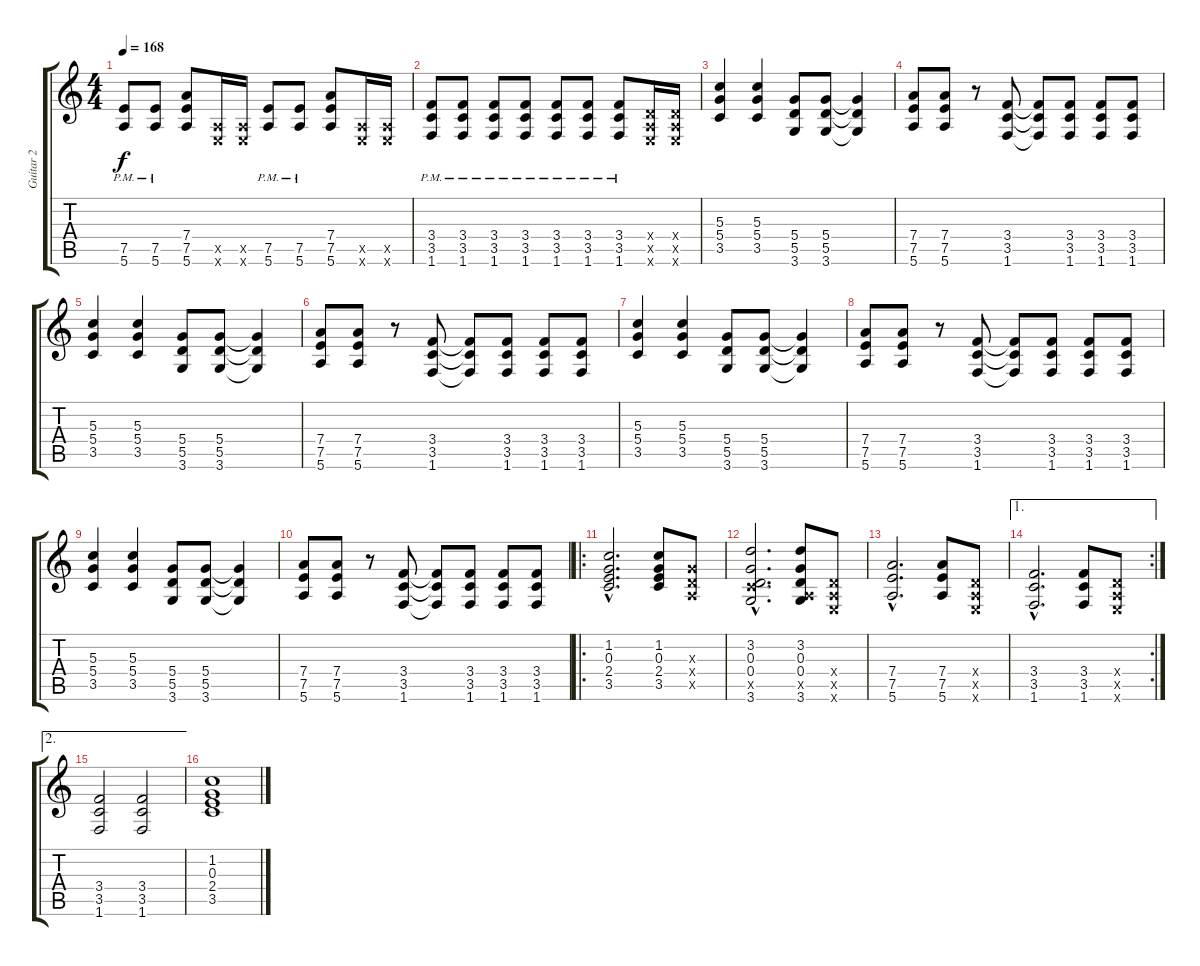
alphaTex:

\track ("Guitar 2" "Guitar 2") {instrument overdrivenguitar}
\staff {score tabs}
\tuning (E4 B3 G3 D3 A2 E2) {hide}
\ts (4 4)
\tempo 168
\clef g2
\ks c
(7.5{pm} 5.6{pm}).8{dy f} (7.5{pm} 5.6{pm}).8 (7.4 7.5 5.6).8 (0.5{x} 0.6{x}).16 (0.5{x} 0.6{x}).16 (7.5{pm} 5.6{pm}).8 (7.5{pm} 5.6{pm}).8 (7.4 7.5 5.6).8 (0.5{x} 0.6{x}).16 (0.5{x} 0.6{x}).16 |
(3.4{pm} 3.5{pm} 1.6{pm}).8 (3.4{pm} 3.5{pm} 1.6{pm}).8 (3.4{pm} 3.5{pm} 1.6{pm}).8 (3.4{pm} 3.5{pm} 1.6{pm}).8 (3.4{pm} 3.5{pm} 1.6{pm}).8 (3.4{pm} 3.5{pm} 1.6{pm}).8 (3.4{pm} 3.5{pm} 1.6{pm}).8 (0.4{x} 0.5{x} 0.6{x}).16 (0.4{x} 0.5{x} 0.6{x}).16 |
(5.3 5.4 3.5).4 (5.3 5.4 3.5).4 (5.4 5.5 3.6).8 (5.4 5.5 3.6).8 (5.4{t} 5.5{t} 3.6{t}).4 |
(7.4 7.5 5.6).8 (7.4 7.5 5.6).8 r.8 (3.4 3.5 1.6).8 (3.4{t} 3.5{t} 1.6{t}).8 (3.4 3.5 1.6).8 (3.4 3.5 1.6).8 (3.4 3.5 1.6).8 |
(5.3 5.4 3.5).4 (5.3 5.4 3.5).4 (5.4 5.5 3.6).8 (5.4 5.5 3.6).8 (5.4{t} 5.5{t} 3.6{t}).4 |
(7.4 7.5 5.6).8 (7.4 7.5 5.6).8 r.8 (3.4 3.5 1.6).8 (3.4{t} 3.5{t} 1.6{t}).8 (3.4 3.5 1.6).8 (3.4 3.5 1.6).8 (3.4 3.5 1.6).8 |
(5.3 5.4 3.5).4 (5.3 5.4 3.5).4 (5.4 5.5 3.6).8 (5.4 5.5 3.6).8 (5.4{t} 5.5{t} 3.6{t}).4 |
(7.4 7.5 5.6).8 (7.4 7.5 5.6).8 r.8 (3.4 3.5 1.6).8 (3.4{t} 3.5{t} 1.6{t}).8 (3.4 3.5 1.6).8 (3.4 3.5 1.6).8 (3.4 3.5 1.6).8 |
(5.3 5.4 3.5).4 (5.3 5.4 3.5).4 (5.4 5.5 3.6).8 (5.4 5.5 3.6).8 (5.4{t} 5.5{t} 3.6{t}).4 |
(7.4 7.5 5.6).8 (7.4 7.5 5.6).8 r.8 (3.4 3.5 1.6).8 (3.4{t} 3.5{t} 1.6{t}).8 (3.4 3.5 1.6).8 (3.4 3.5 1.6).8 (3.4 3.5 1.6).8 |
\ro
(1.2{hac} 0.3{hac} 2.4{hac} 3.5{hac}).2{d} (1.2 0.3 2.4 3.5).8 (0.3{x} 0.4{x} 0.5{x}).8 |
(3.2{hac} 0.3{hac} 0.4{hac} 3.5{hac x} 3.6{hac}).2{d} (3.2 0.3 0.4 0.5{x} 3.6).8 (0.4{x} 0.5{x} 0.6{x}).8 |
(7.4{hac} 7.5{hac} 5.6{hac}).2{d} (7.4 7.5 5.6).8 (0.4{x} 0.5{x} 0.6{x}).8 |
\ae 1
\rc 2
(3.4{hac} 3.5{hac} 1.6{hac}).2{d} (3.4 3.5 1.6).8 (0.4{x} 0.5{x} 0.6{x}).8 |
\ae 2
(3.4 3.5 1.6).2 (3.4 3.5 1.6).2 |
(1.2 0.3 2.4 3.5).1
